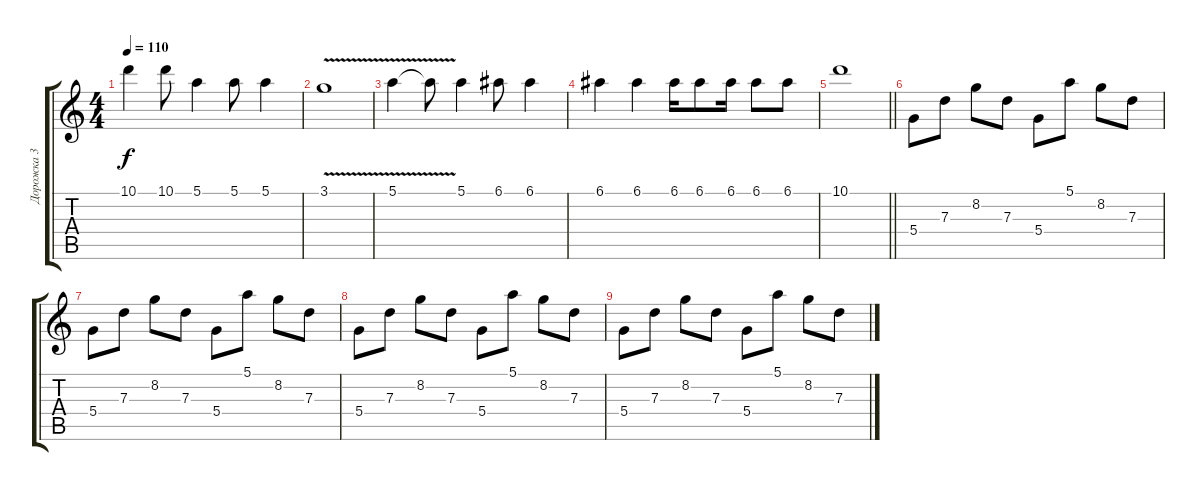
\track ("Дорожка 3" "Дорожка 3") {instrument electricguitarclean}
\staff {score tabs}
\tuning (E4 B3 G3 D3 A2 E2) {hide}
\ts (4 4)
\tempo 110
\clef g2
\ks c
10.1.4{dy f} 10.1.8 5.1.4 5.1.8 5.1.4 |
3.1{v}.1 |
5.1{v}.4 5.1{t}.8 5.1.4 6.1.8 6.1.4 |
6.1.4 6.1.4 6.1.16 6.1.8 6.1.16 6.1.8 6.1.8 |
\barLineRight lightlight
10.1.1 |
5.4.8{instrument acousticguitarsteel} 7.3.8 8.2.8 7.3.8 5.4.8 5.1.8 8.2.8 7.3.8 |
5.4.8 7.3.8 8.2.8 7.3.8 5.4.8 5.1.8 8.2.8 7.3.8 |
5.4.8 7.3.8 8.2.8 7.3.8 5.4.8 5.1.8 8.2.8 7.3.8 |
5.4.8 7.3.8 8.2.8 7.3.8 5.4.8 5.1.8 8.2.8 7.3.8
